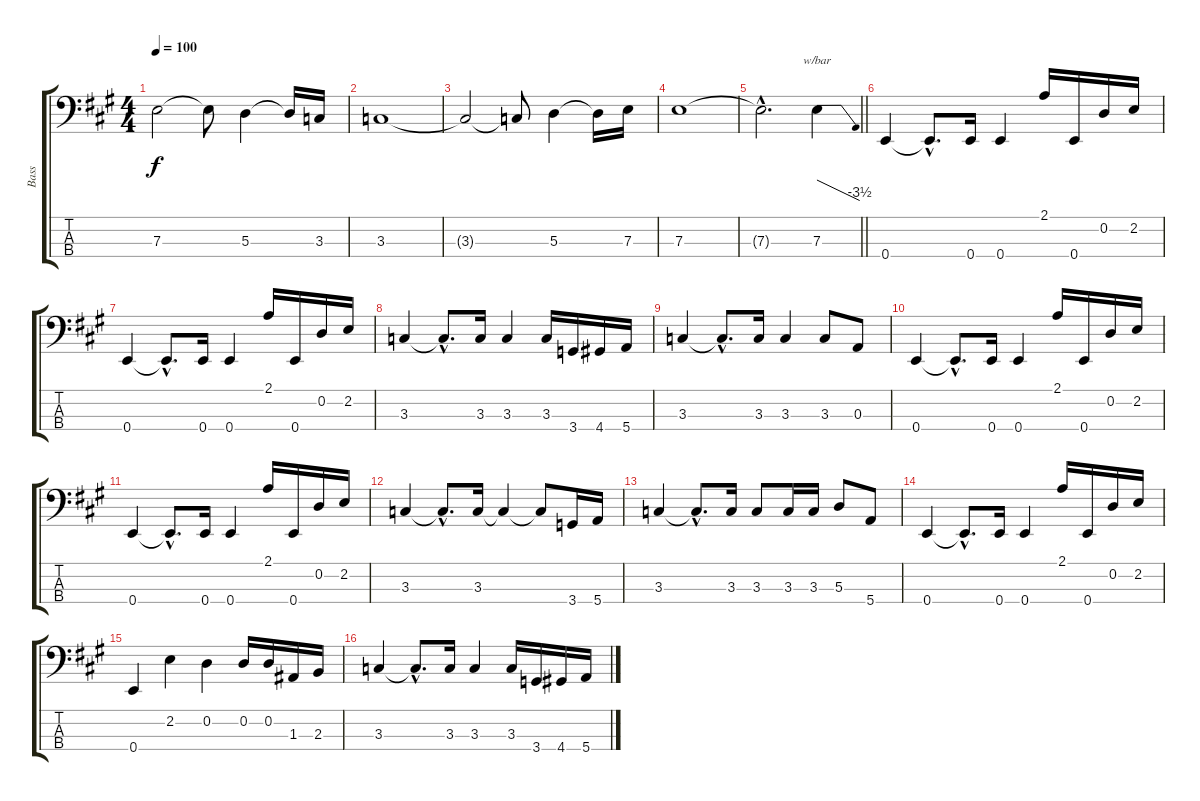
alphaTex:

\track ("Bass" "Bass") {instrument electricbasspick}
\staff {score tabs}
\tuning (G2 D2 A1 E1) {hide}
\ts (4 4)
\tempo 100
\clef f4
\ks f#minor
7.3{t}.2{dy f} 7.3{t}.8 5.3.4 5.3{t}.16 3.3.16 |
3.3.1 |
3.3{t}.2 3.3{t}.8 5.3.4 5.3{t}.16 7.3.16 |
7.3.1 |
\barLineRight lightlight
7.3{hac t}.2{d} 7.3.4{tbe (dive default 0 0 60 -14) volume 16} |
0.4.4 0.4{hac t}.8{d} 0.4.16 0.4.4 2.1.16 0.4.16 0.2.16 2.2.16 |
0.4.4 0.4{hac t}.8{d} 0.4.16 0.4.4 2.1.16 0.4.16 0.2.16 2.2.16 |
3.3.4 3.3{hac t}.8{d} 3.3.16 3.3.4 3.3.16 3.4.16 4.4.16 5.4.16 |
3.3.4 3.3{hac t}.8{d} 3.3.16 3.3.4 3.3.8 0.3.8 |
0.4.4 0.4{hac t}.8{d} 0.4.16 0.4.4 2.1.16 0.4.16 0.2.16 2.2.16 |
0.4.4 0.4{hac t}.8{d} 0.4.16 0.4.4 2.1.16 0.4.16 0.2.16 2.2.16 |
3.3.4 3.3{hac t}.8{d} 3.3.16 3.3{t}.4 3.3{t}.8 3.4.16 5.4.16 |
3.3.4 3.3{hac t}.8{d} 3.3.16 3.3.8 3.3.16 3.3.16 5.3.8 5.4.8 |
0.4.4 0.4{hac t}.8{d} 0.4.16 0.4.4 2.1.16 0.4.16 0.2.16 2.2.16 |
0.4.4 2.2.4 0.2.4 0.2.16 0.2.16 1.3.16 2.3.16 |
3.3.4 3.3{hac t}.8{d} 3.3.16 3.3.4 3.3.16 3.4.16 4.4.16 5.4.16
